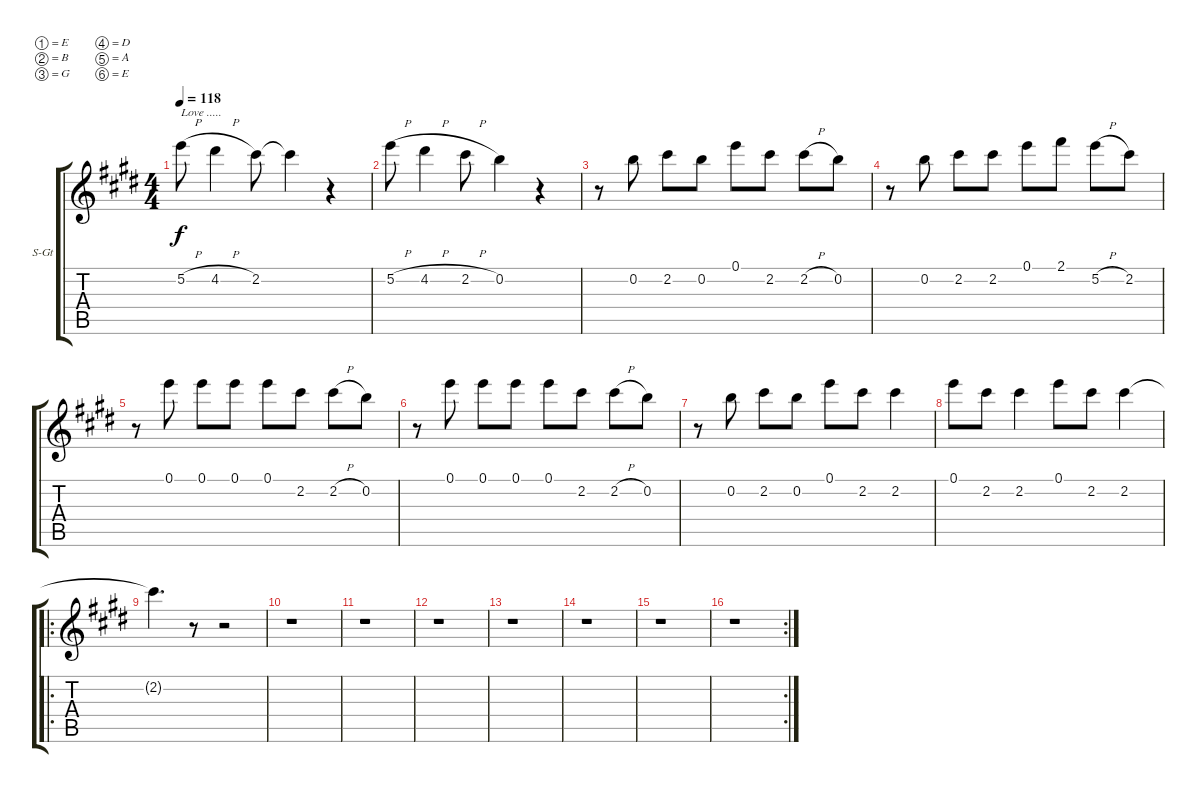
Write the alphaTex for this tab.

\bracketExtendMode groupsimilarinstruments
\firstSystemTrackNameOrientation horizontal
\otherSystemsTrackNameOrientation horizontal
\track ("Vocal" "S-Gt") {instrument lead6voice}
\staff {score tabs}
\tuning (E5 B4 G4 D4 A3 E3)
\displaytranspose 12
\ts (4 4)
\tempo 118
\clef g2
\ks e
5.2{h}.8{txt "Love ....." dy f} 4.2{h}.4 2.2.8 2.2{t}.4 r.4 |
5.2{h}.8 4.2{h}.4 2.2{h}.8 0.2.4 r.4 |
r.8 0.2.8 2.2.8 0.2.8 0.1.8 2.2.8 2.2{h}.8 0.2.8 |
r.8 0.2.8 2.2.8 2.2.8 0.1.8 2.1.8 5.2{h}.8 2.2.8 |
r.8 0.1.8 0.1.8 0.1.8 0.1.8 2.2.8 2.2{h}.8 0.2.8 |
r.8 0.1.8 0.1.8 0.1.8 0.1.8 2.2.8 2.2{h}.8 0.2.8 |
r.8 0.2.8 2.2.8 0.2.8 0.1.8 2.2.8 2.2.4 |
0.1.8 2.2.8 2.2.4 0.1.8 2.2.8 2.2.4 |
\ro
2.2{t}.4{d} r.8 r.2 |
r.1 |
r.1 |
r.1 |
r.1 |
r.1 |
r.1 |
\rc 2
r.1
